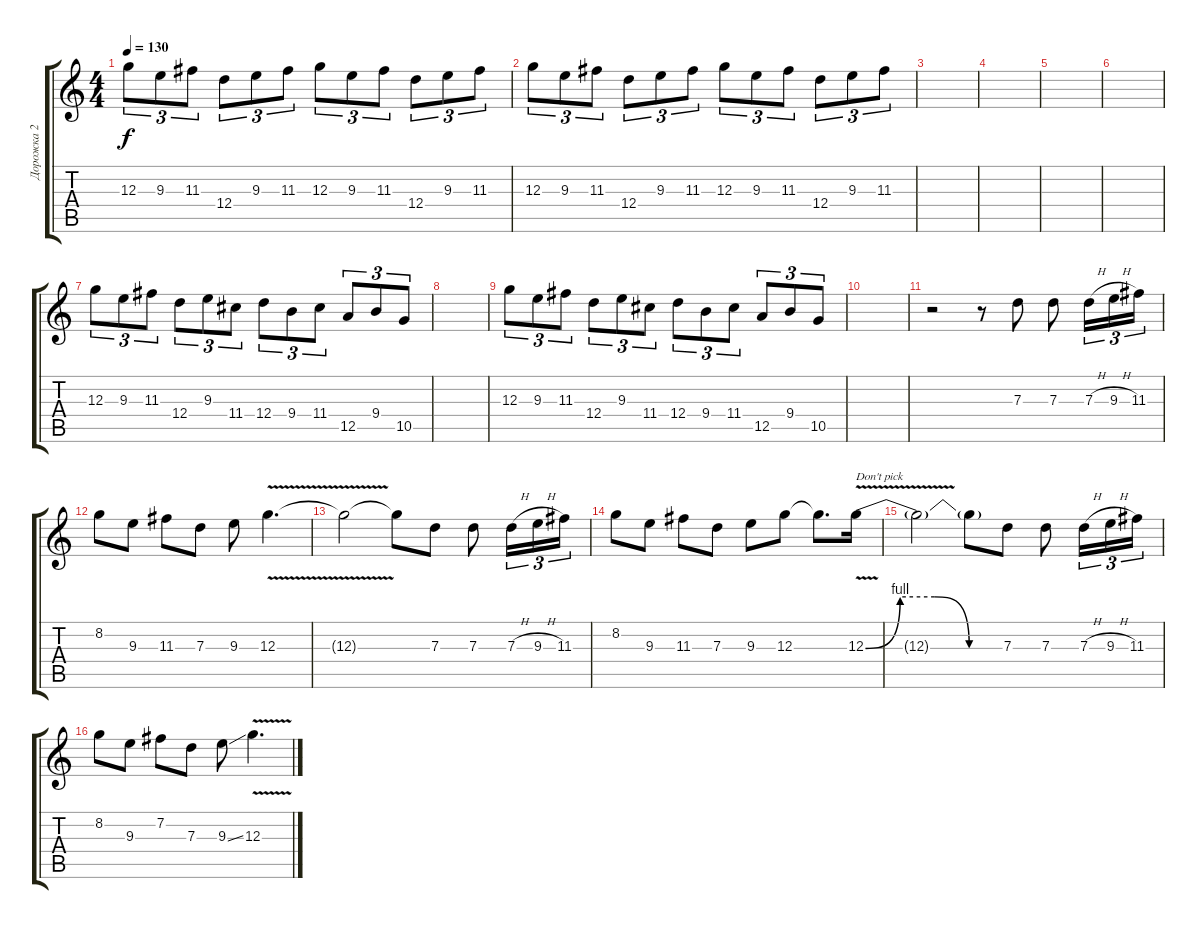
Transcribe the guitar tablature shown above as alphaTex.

\track ("Дорожка 2" "Дорожка 2") {instrument distortionguitar}
\staff {score tabs}
\tuning (E4 B3 G3 D3 A2 E2) {hide}
\ts (4 4)
\tempo 130
\clef g2
\ks c
12.3.8{tu (3 2) dy f} 9.3.8{tu (3 2)} 11.3.8{tu (3 2)} 12.4.8{tu (3 2)} 9.3.8{tu (3 2)} 11.3.8{tu (3 2)} 12.3.8{tu (3 2)} 9.3.8{tu (3 2)} 11.3.8{tu (3 2)} 12.4.8{tu (3 2)} 9.3.8{tu (3 2)} 11.3.8{tu (3 2)} |
12.3.8{tu (3 2)} 9.3.8{tu (3 2)} 11.3.8{tu (3 2)} 12.4.8{tu (3 2)} 9.3.8{tu (3 2)} 11.3.8{tu (3 2)} 12.3.8{tu (3 2)} 9.3.8{tu (3 2)} 11.3.8{tu (3 2)} 12.4.8{tu (3 2)} 9.3.8{tu (3 2)} 11.3.8{tu (3 2)} |
|
|
|
|
12.3.8{tu (3 2)} 9.3.8{tu (3 2)} 11.3.8{tu (3 2)} 12.4.8{tu (3 2)} 9.3.8{tu (3 2)} 11.4.8{tu (3 2)} 12.4.8{tu (3 2)} 9.4.8{tu (3 2)} 11.4.8{tu (3 2)} 12.5.8{tu (3 2)} 9.4.8{tu (3 2)} 10.5.8{tu (3 2)} |
|
12.3.8{tu (3 2)} 9.3.8{tu (3 2)} 11.3.8{tu (3 2)} 12.4.8{tu (3 2)} 9.3.8{tu (3 2)} 11.4.8{tu (3 2)} 12.4.8{tu (3 2)} 9.4.8{tu (3 2)} 11.4.8{tu (3 2)} 12.5.8{tu (3 2)} 9.4.8{tu (3 2)} 10.5.8{tu (3 2)} |
|
r.2 r.8 7.3.8 7.3.8 7.3{h}.16{tu (3 2)} 9.3{h}.16{tu (3 2)} 11.3.16{tu (3 2)} |
8.2.8 9.3.8 11.3.8 7.3.8 9.3.8 12.3{v}.4{d} |
12.3{t}.2 12.3{t}.8 7.3.8 7.3.8 7.3{h}.16{tu (3 2)} 9.3{h}.16{tu (3 2)} 11.3.16{tu (3 2)} |
8.2.8 9.3.8 11.3.8 7.3.8 9.3.8 12.3.8 12.3{t}.8{d} 12.3{be (custom 0 0 15 4 30 4 45 0 60 0) v}.16{txt "Don't pick"} |
12.3{t}.2 12.3{t}.8 7.3.8 7.3.8 7.3{h}.16{tu (3 2)} 9.3{h}.16{tu (3 2)} 11.3.16{tu (3 2)} |
8.2.8 9.3.8 7.2.8 7.3.8 9.3{ss}.8 12.3{v}.4{d}
